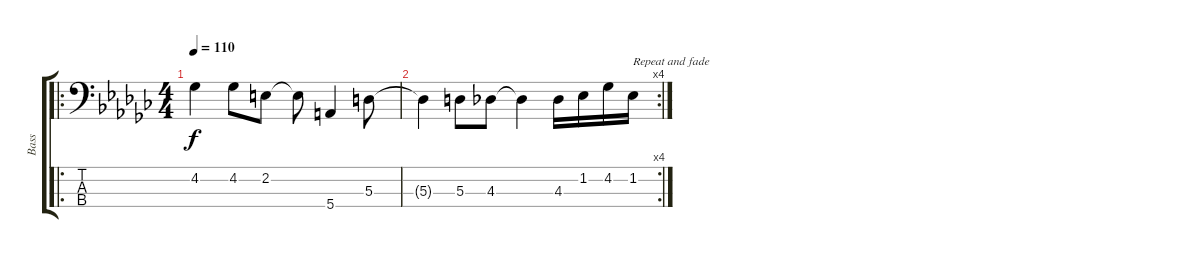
\track ("Bass" "Bass") {instrument electricbassfinger}
\staff {score tabs}
\tuning (G2 D2 A1 E1) {hide}
\ro
\ts (4 4)
\tempo 110
\clef f4
\ks gb
4.2.4{dy f} 4.2.8 2.2.8 2.2{t}.8 5.4.4 5.3.8 |
\rc 4
5.3{t}.4 5.3.8 4.3.8 4.3{t}.4 4.3.16 1.2.16 4.2.16 1.2.16{txt "Repeat and fade"}
